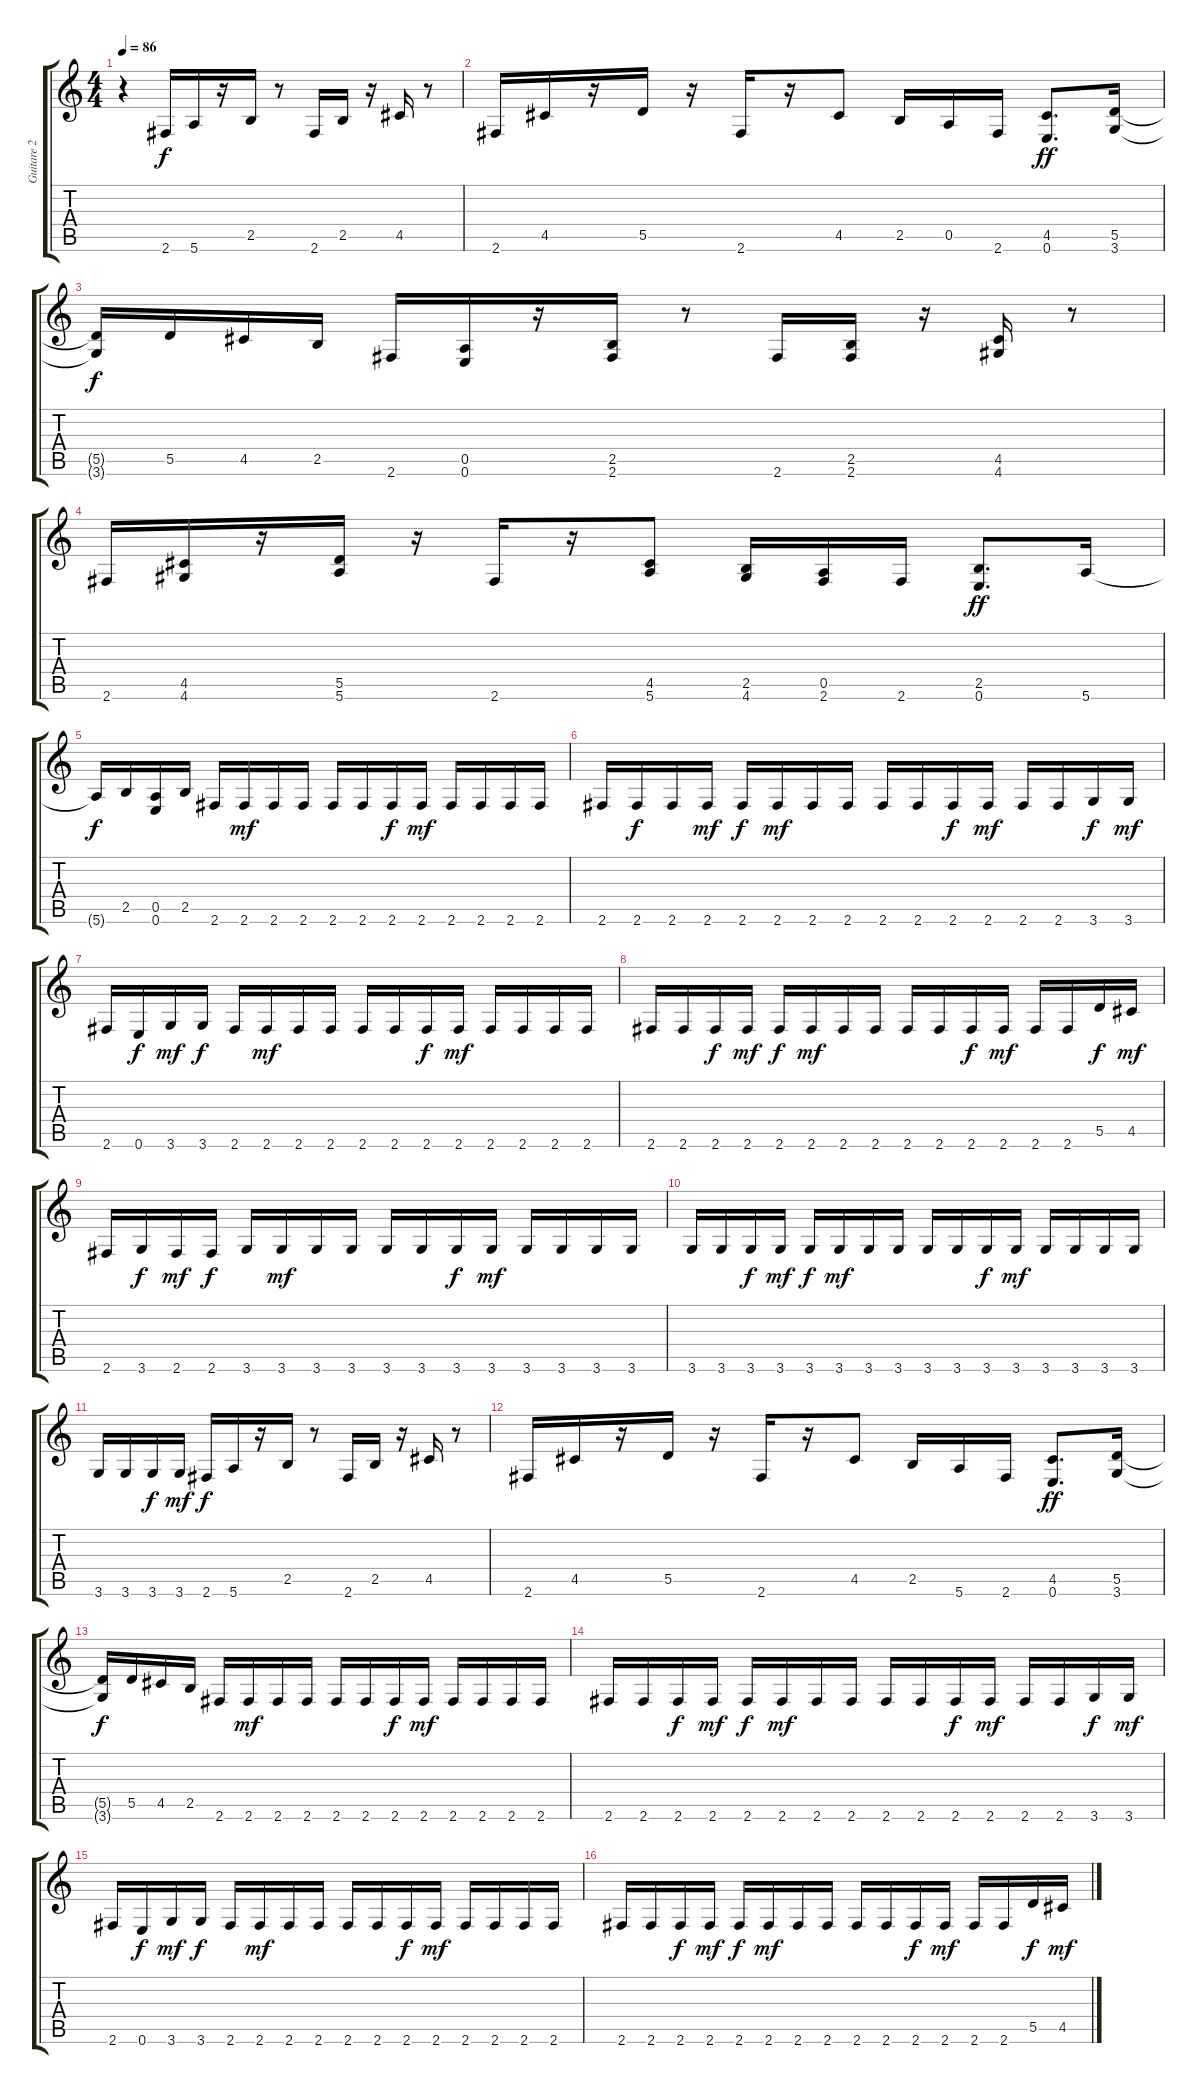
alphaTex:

\track ("Guitare 2" "Guitare 2") {instrument overdrivenguitar}
\staff {score tabs}
\tuning (E4 B3 G3 D3 A2 E2) {hide}
\ts (4 4)
\tempo 86
\clef g2
\ks c
r.4{dy f instrument overdrivenguitar} 2.6.16 5.6.16 r.16 2.5.16 r.8 2.6.16 2.5.16 r.16 4.5.16 r.8 |
2.6.16 4.5.16 r.16 5.5.16 r.16 2.6.16 r.16 4.5.8 2.5.16 0.5.16 2.6.16 (4.5 0.6).8{d dy ff} (5.5 3.6).16 |
(5.5{t} 3.6{t}).16{dy f} 5.5.16 4.5.16 2.5.16 2.6.16 (0.5 0.6).16 r.16 (2.5 2.6).16 r.8 2.6.16 (2.5 2.6).16 r.16 (4.5 4.6).16 r.8 |
2.6.16 (4.5 4.6).16 r.16 (5.5 5.6).16 r.16 2.6.16 r.16 (4.5 5.6).8 (2.5 4.6).16 (0.5 2.6).16 2.6.16 (2.5 0.6).8{d dy ff} 5.6.16 |
5.6{t}.16{dy f} 2.5.16 (0.5 0.6).16 2.5.16 2.6.16 2.6.16{dy mf} 2.6.16 2.6.16 2.6.16 2.6.16 2.6.16{dy f} 2.6.16{dy mf} 2.6.16 2.6.16 2.6.16 2.6.16 |
2.6.16 2.6.16{dy f} 2.6.16 2.6.16{dy mf} 2.6.16{dy f} 2.6.16{dy mf} 2.6.16 2.6.16 2.6.16 2.6.16 2.6.16{dy f} 2.6.16{dy mf} 2.6.16 2.6.16 3.6.16{dy f} 3.6.16{dy mf} |
2.6.16 0.6.16{dy f} 3.6.16{dy mf} 3.6.16{dy f} 2.6.16 2.6.16{dy mf} 2.6.16 2.6.16 2.6.16 2.6.16 2.6.16{dy f} 2.6.16{dy mf} 2.6.16 2.6.16 2.6.16 2.6.16 |
2.6.16 2.6.16 2.6.16{dy f} 2.6.16{dy mf} 2.6.16{dy f} 2.6.16{dy mf} 2.6.16 2.6.16 2.6.16 2.6.16 2.6.16{dy f} 2.6.16{dy mf} 2.6.16 2.6.16 5.5.16{dy f} 4.5.16{dy mf} |
2.6.16 3.6.16{dy f} 2.6.16{dy mf} 2.6.16{dy f} 3.6.16 3.6.16{dy mf} 3.6.16 3.6.16 3.6.16 3.6.16 3.6.16{dy f} 3.6.16{dy mf} 3.6.16 3.6.16 3.6.16 3.6.16 |
3.6.16 3.6.16 3.6.16{dy f} 3.6.16{dy mf} 3.6.16{dy f} 3.6.16{dy mf} 3.6.16 3.6.16 3.6.16 3.6.16 3.6.16{dy f} 3.6.16{dy mf} 3.6.16 3.6.16 3.6.16 3.6.16 |
3.6.16 3.6.16 3.6.16{dy f} 3.6.16{dy mf} 2.6.16{dy f} 5.6.16 r.16 2.5.16 r.8 2.6.16 2.5.16 r.16 4.5.16 r.8 |
2.6.16 4.5.16 r.16 5.5.16 r.16 2.6.16 r.16 4.5.8 2.5.16 5.6.16 2.6.16 (4.5 0.6).8{d dy ff} (5.5 3.6).16 |
(5.5{t} 3.6{t}).16{dy f} 5.5.16 4.5.16 2.5.16 2.6.16 2.6.16{dy mf} 2.6.16 2.6.16 2.6.16 2.6.16 2.6.16{dy f} 2.6.16{dy mf} 2.6.16 2.6.16 2.6.16 2.6.16 |
2.6.16 2.6.16 2.6.16{dy f} 2.6.16{dy mf} 2.6.16{dy f} 2.6.16{dy mf} 2.6.16 2.6.16 2.6.16 2.6.16 2.6.16{dy f} 2.6.16{dy mf} 2.6.16 2.6.16 3.6.16{dy f} 3.6.16{dy mf} |
2.6.16 0.6.16{dy f} 3.6.16{dy mf} 3.6.16{dy f} 2.6.16 2.6.16{dy mf} 2.6.16 2.6.16 2.6.16 2.6.16 2.6.16{dy f} 2.6.16{dy mf} 2.6.16 2.6.16 2.6.16 2.6.16 |
2.6.16 2.6.16 2.6.16{dy f} 2.6.16{dy mf} 2.6.16{dy f} 2.6.16{dy mf} 2.6.16 2.6.16 2.6.16 2.6.16 2.6.16{dy f} 2.6.16{dy mf} 2.6.16 2.6.16 5.5.16{dy f} 4.5.16{dy mf}
